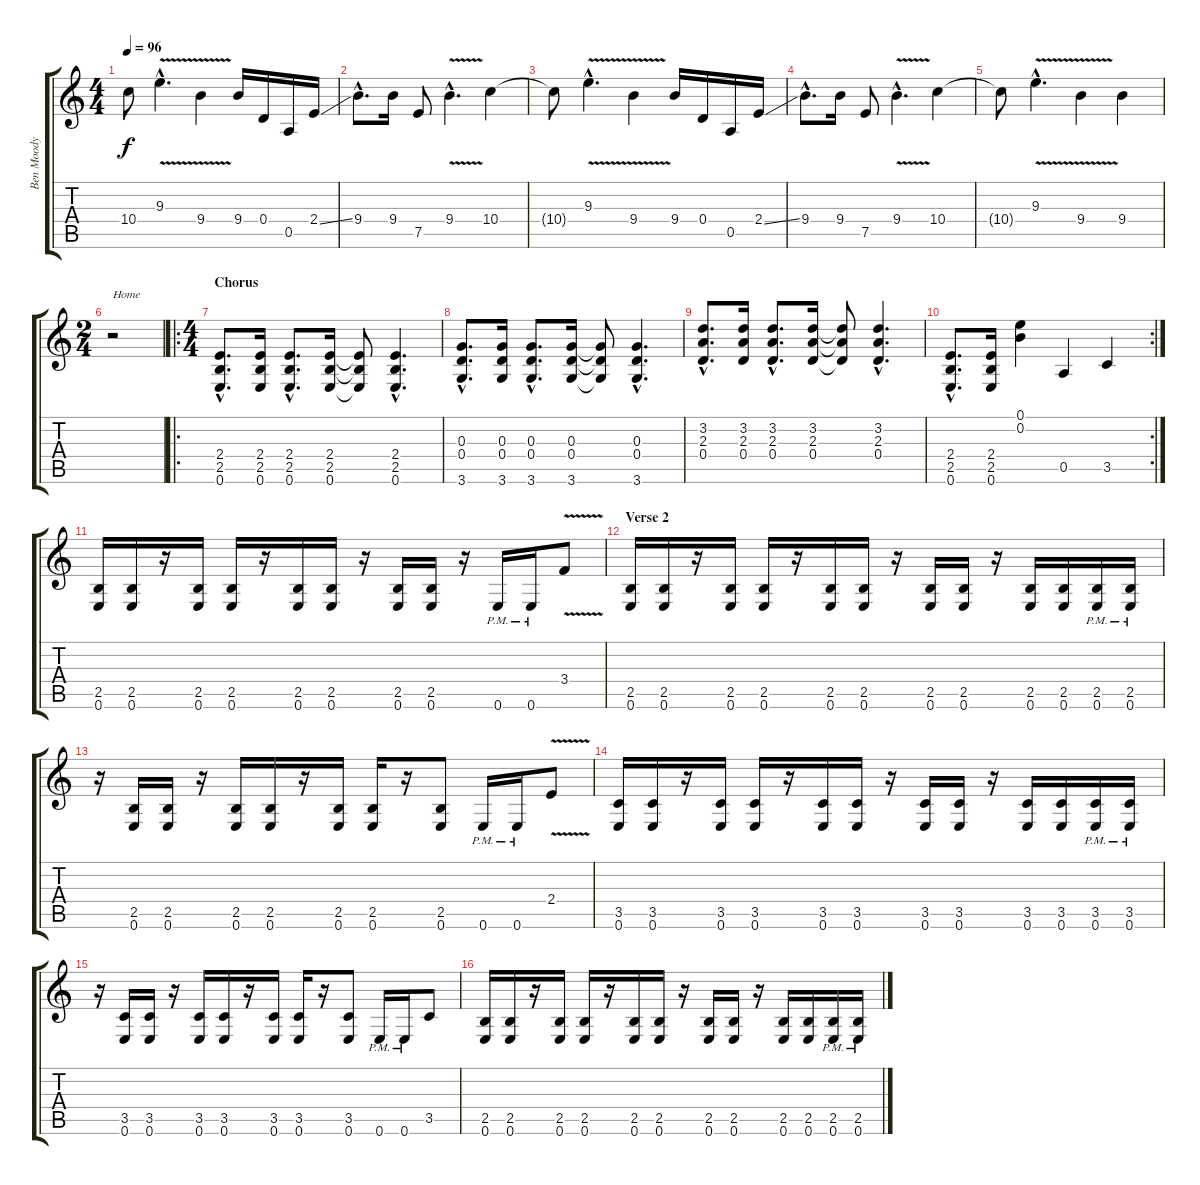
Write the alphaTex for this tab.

\track ("Ben Moody (Lead Guitar)" "Ben Moody ") {instrument overdrivenguitar}
\staff {score tabs}
\tuning (E4 B3 G3 D3 A2 E2) {hide}
\ts (4 4)
\tempo 96
\clef g2
\ks c
10.4{t}.8{dy f} 9.3{v hac}.4{d} 9.4{v}.4 9.4.16 0.4.16 0.5.16 2.4{ss}.16 |
9.4{hac}.8{d} 9.4.16 7.5.8 9.4{v hac}.4{d} 10.4.4 |
10.4{t}.8 9.3{v hac}.4{d} 9.4{v}.4 9.4.16 0.4.16 0.5.16 2.4{ss}.16 |
9.4{hac}.8{d} 9.4.16 7.5.8 9.4{v hac}.4{d} 10.4.4 |
10.4{t}.8 9.3{v hac}.4{d} 9.4{v}.4 9.4.4 |
\ts (2 4)
r.2{txt "Home"} |
\ro
\ts (4 4)
\section ("" "Chorus")
(2.4{hac} 2.5{hac} 0.6{hac}).8{d balance 8} (2.4 2.5 0.6).16 (2.4{hac} 2.5{hac} 0.6{hac}).8{d} (2.4 2.5 0.6).16 (2.4{t} 2.5{t} 0.6{t}).8 (2.4{hac} 2.5{hac} 0.6{hac}).4{d} |
(0.3{hac} 0.4{hac} 3.6{hac}).8{d} (0.3 0.4 3.6).16 (0.3{hac} 0.4{hac} 3.6{hac}).8{d} (0.3 0.4 3.6).16 (0.3{t} 0.4{t} 3.6{t}).8 (0.3{hac} 0.4{hac} 3.6{hac}).4{d} |
(3.2{hac} 2.3{hac} 0.4{hac}).8{d} (3.2 2.3 0.4).16 (3.2{hac} 2.3{hac} 0.4{hac}).8{d} (3.2 2.3 0.4).16 (3.2{t} 2.3{t} 0.4{t}).8 (3.2{hac} 2.3{hac} 0.4{hac}).4{d} |
\rc 2
(2.4{hac} 2.5{hac} 0.6{hac}).8{d} (2.4 2.5 0.6).16 (0.1 0.2).4 0.5.4 3.5.4 |
(2.5 0.6).16{balance 0} (2.5 0.6).16 r.16 (2.5 0.6).16 (2.5 0.6).16 r.16 (2.5 0.6).16 (2.5 0.6).16 r.16 (2.5 0.6).16 (2.5 0.6).16 r.16 0.6{pm}.16{balance 8} 0.6{pm}.16 3.4{v}.8 |
\section ("" "Verse 2")
(2.5 0.6).16 (2.5 0.6).16 r.16 (2.5 0.6).16 (2.5 0.6).16 r.16 (2.5 0.6).16 (2.5 0.6).16 r.16 (2.5 0.6).16 (2.5 0.6).16 r.16 (2.5 0.6).16 (2.5 0.6).16 (2.5{pm} 0.6{pm}).16 (2.5{pm} 0.6{pm}).16 |
r.16 (2.5 0.6).16 (2.5 0.6).16 r.16 (2.5 0.6).16 (2.5 0.6).16 r.16 (2.5 0.6).16 (2.5 0.6).16 r.16 (2.5 0.6).8 0.6{pm}.16 0.6{pm}.16 2.4{v}.8 |
(3.5 0.6).16 (3.5 0.6).16 r.16 (3.5 0.6).16 (3.5 0.6).16 r.16 (3.5 0.6).16 (3.5 0.6).16 r.16 (3.5 0.6).16 (3.5 0.6).16 r.16 (3.5 0.6).16 (3.5 0.6).16 (3.5{pm} 0.6{pm}).16 (3.5{pm} 0.6{pm}).16 |
r.16 (3.5 0.6).16 (3.5 0.6).16 r.16 (3.5 0.6).16 (3.5 0.6).16 r.16 (3.5 0.6).16 (3.5 0.6).16 r.16 (3.5 0.6).8 0.6{pm}.16 0.6{pm}.16 3.5.8 |
(2.5 0.6).16 (2.5 0.6).16 r.16 (2.5 0.6).16 (2.5 0.6).16 r.16 (2.5 0.6).16 (2.5 0.6).16 r.16 (2.5 0.6).16 (2.5 0.6).16 r.16 (2.5 0.6).16 (2.5 0.6).16 (2.5{pm} 0.6{pm}).16 (2.5{pm} 0.6{pm}).16
